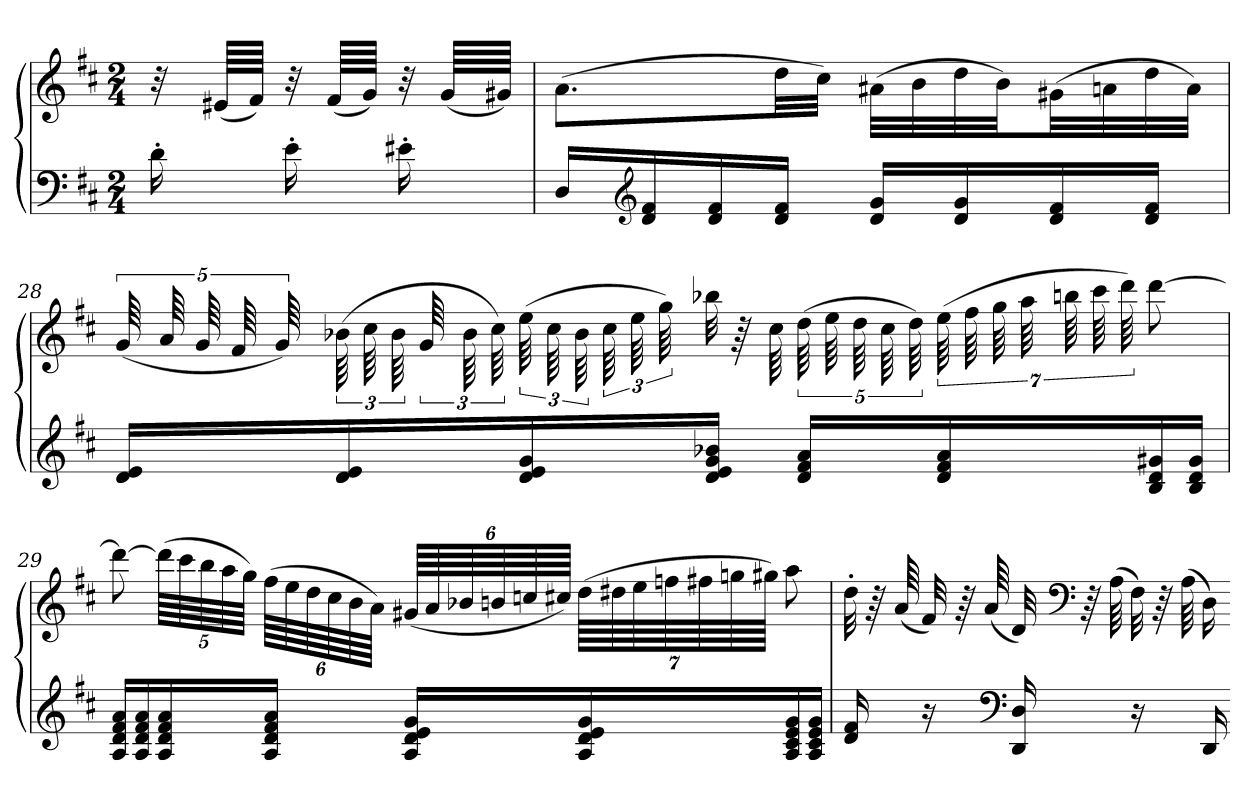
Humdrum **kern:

**kern	**kern
*part1	*part1
*staff2	*staff1
*clefF4	*clefG2
*k[f#c#]	*k[f#c#]
*D:	*D:
*M2/4	*M2/4
=	=
16d'	32r
.	(64e#XLLLL
.	64f#JJJJ)
16e'	32r
.	(64f#LLLL
.	64gJJJJ)
16e#X'	32r
.	(64gLLLL
.	64g#XJJJJ)
=27	=27
16DLL	(8.aL
*clefG2	*
16d 16f#	.
16d 16f#	.
16d 16f#JJ	32ddLL
.	32cc#JJJ)
16d 16gLL	(32a#XLLL
.	32b
16d 16g	32dd
.	32bJJ)
16d 16f#	(32g#XLL
.	32an
16d 16f#JJ	32dd
.	32aJJJ)
=28	=28
16d 16eLL	(80g
.	80a
.	80g
.	80f#
.	80g)
16d 16e	(96b-X
.	96cc#
.	96b-
.	96g
.	96b-
.	96cc#)
16d 16e 16g	(96ee
.	96cc#
.	96b-
.	96cc#
.	96ee
.	96gg)
16d 16e 16g 16b-XJJ	32bb-X
.	64r
.	64cc#
16d 16f# 16aLL	(80dd
.	80ee
.	80dd
.	80cc#
.	80dd)
16d 16f# 16a	(112ee
.	112ff#
.	112gg
.	112aa
.	112bbn
.	112ccc#
.	112ddd)
16B 16d 16g#X	[8ddd
16B 16d 16g#JJ	.
=29	=29
16A 16d 16f# 16aLL	8ddd_
16A 16d 16f# 16a	.
16A 16d 16f# 16a	(80dddLLLL]
.	80ccc#
.	80bb
.	80aa
.	80ggJJJJ)
16A 16d 16f# 16aJJ	(96ff#LLLL
.	96ee
.	96dd
.	96cc#
.	96b
.	96aJJJJ)
16A 16d 16e 16gLL	(96g#XLLLL
.	96a
.	96b-X
.	96bn
.	96ccn
.	96cc#XJJJJ)
16A 16d 16e 16g	(112ddLLLL
.	112dd#X
.	112ee
.	112ffn
.	112ff#X
.	112ggn
.	112gg#XJJJJ)
16A 16c# 16e 16g	8aa
16A 16c# 16e 16gJJ	.
=30	=30
16d 16f#	32dd'
.	64r
.	(64a
16r	32f#)
.	64r
.	(64a
*clefF4	*
16DD 16D	32d)
*	*clefF4
.	64r
.	(64A
16r	32F#)
.	64r
.	(64A
16DD	16D)
=-	=-
*-	*-
